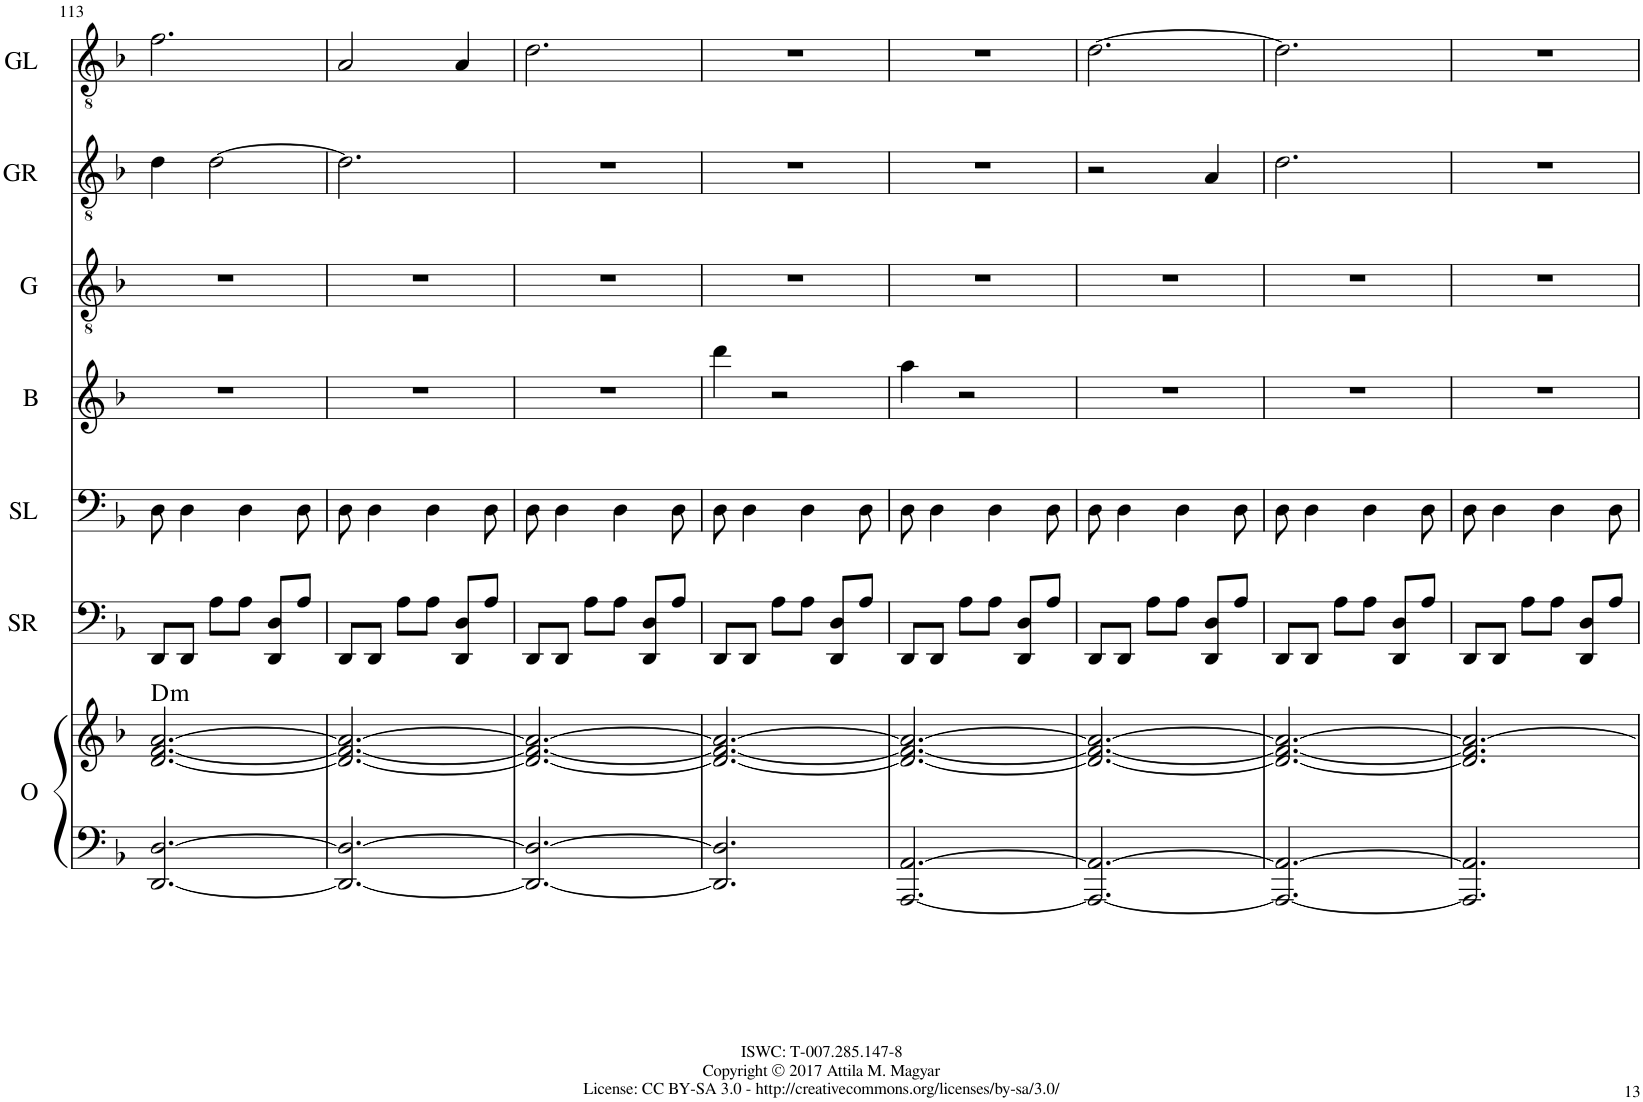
**kern	**kern	**harte	**kern	**kern	**kern	**kern	**kern	**kern
*part7	*part7	*part7	*part6	*part5	*part4	*part3	*part2	*part1
*staff8	*staff7	*	*staff6	*staff5	*staff4	*staff3	*staff2	*staff1
*I"Organ	*	*	*I"SynthR	*I"SynthL	*I"Bell	*I"Gtr	*I"GtrR	*I"GtrL
*I'O	*	*	*I'SR	*I'SL	*I'B	*I'G	*I'GR	*I'GL
!!LO:PB:g=z
*clefF4	*clefG2	*	*clefF4	*clefF4	*clefG2	*clefGv2	*clefGv2	*clefGv2
*k[b-]	*k[b-]	*	*k[b-]	*k[b-]	*k[b-]	*k[b-]	*k[b-]	*k[b-]
=113	=113	=113	=113	=113	=113	=113	=113	=113
!	!	!LO:H:kt=m	!	!	!	!	!	!
[2.DD/ [2.D/	[2.d/ [2.f/ [2.a/	D:min	8DD/L	8D\	1r	1r	4d\	2.f\
.	.	.	8DD/J	4D\	.	.	.	.
.	.	.	8A\L	.	.	.	[2d\	.
.	.	.	8A\J	4D\	.	.	.	.
.	.	.	8DD/ 8D/L	.	.	.	.	.
.	.	.	8A/J	8D\	.	.	.	.
4ryy	4ryy	.	4ryy	4ryy	.	.	4ryy	4ryy
=114	=114	=114	=114	=114	=114	=114	=114	=114
2.DD/_ 2.D/_	2.d/_ 2.f/_ 2.a/_	.	8DD/L	8D\	1r	1r	2.d\]	2A/
.	.	.	8DD/J	4D\	.	.	.	.
.	.	.	8A\L	.	.	.	.	.
.	.	.	8A\J	4D\	.	.	.	.
.	.	.	8DD/ 8D/L	.	.	.	.	4A/
.	.	.	8A/J	8D\	.	.	.	.
4ryy	4ryy	.	4ryy	4ryy	.	.	4ryy	4ryy
=115	=115	=115	=115	=115	=115	=115	=115	=115
2.DD/_ 2.D/_	2.d/_ 2.f/_ 2.a/_	.	8DD/L	8D\	1r	1r	1r	2.d\
.	.	.	8DD/J	4D\	.	.	.	.
.	.	.	8A\L	.	.	.	.	.
.	.	.	8A\J	4D\	.	.	.	.
.	.	.	8DD/ 8D/L	.	.	.	.	.
.	.	.	8A/J	8D\	.	.	.	.
4ryy	4ryy	.	4ryy	4ryy	.	.	.	4ryy
=116	=116	=116	=116	=116	=116	=116	=116	=116
2.DD/] 2.D/]	2.d/_ 2.f/_ 2.a/_	.	8DD/L	8D\	4ddd\	1r	1r	1r
.	.	.	8DD/J	4D\	.	.	.	.
.	.	.	8A\L	.	2r	.	.	.
.	.	.	8A\J	4D\	.	.	.	.
.	.	.	8DD/ 8D/L	.	.	.	.	.
.	.	.	8A/J	8D\	.	.	.	.
4ryy	4ryy	.	4ryy	4ryy	4ryy	.	.	.
=117	=117	=117	=117	=117	=117	=117	=117	=117
[2.AAA/ [2.AA/	2.d/_ 2.f/_ 2.a/_	.	8DD/L	8D\	4aa\	1r	1r	1r
.	.	.	8DD/J	4D\	.	.	.	.
.	.	.	8A\L	.	2r	.	.	.
.	.	.	8A\J	4D\	.	.	.	.
.	.	.	8DD/ 8D/L	.	.	.	.	.
.	.	.	8A/J	8D\	.	.	.	.
4ryy	4ryy	.	4ryy	4ryy	4ryy	.	.	.
=118	=118	=118	=118	=118	=118	=118	=118	=118
2.AAA/_ 2.AA/_	2.d/_ 2.f/_ 2.a/_	.	8DD/L	8D\	1r	1r	2r	[2.d\
.	.	.	8DD/J	4D\	.	.	.	.
.	.	.	8A\L	.	.	.	.	.
.	.	.	8A\J	4D\	.	.	.	.
.	.	.	8DD/ 8D/L	.	.	.	4A/	.
.	.	.	8A/J	8D\	.	.	.	.
4ryy	4ryy	.	4ryy	4ryy	.	.	4ryy	4ryy
=119	=119	=119	=119	=119	=119	=119	=119	=119
2.AAA/_ 2.AA/_	2.d/_ 2.f/_ 2.a/_	.	8DD/L	8D\	1r	1r	2.d\	2.d\]
.	.	.	8DD/J	4D\	.	.	.	.
.	.	.	8A\L	.	.	.	.	.
.	.	.	8A\J	4D\	.	.	.	.
.	.	.	8DD/ 8D/L	.	.	.	.	.
.	.	.	8A/J	8D\	.	.	.	.
4ryy	4ryy	.	4ryy	4ryy	.	.	4ryy	4ryy
=120	=120	=120	=120	=120	=120	=120	=120	=120
2.AAA/] 2.AA/]	2.d/] 2.f/] 2.a/_	.	8DD/L	8D\	1r	1r	1r	1r
.	.	.	8DD/J	4D\	.	.	.	.
.	.	.	8A\L	.	.	.	.	.
.	.	.	8A\J	4D\	.	.	.	.
.	.	.	8DD/ 8D/L	.	.	.	.	.
.	.	.	8A/J	8D\	.	.	.	.
4ryy	4ryy	.	4ryy	4ryy	.	.	.	.
=	=	=	=	=	=	=	=	=
*-	*-	*-	*-	*-	*-	*-	*-	*-
